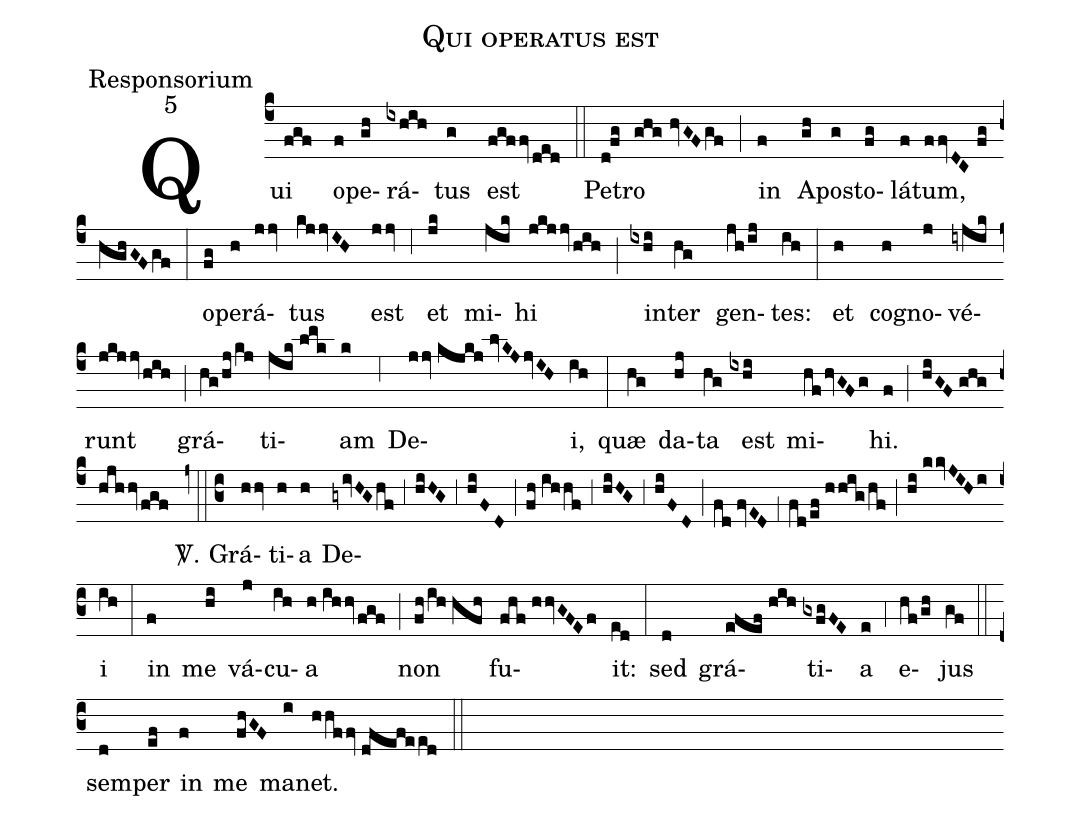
name:Qui operatus est;
office-part:Responsorium;
mode:5;
%%
(c4) Qui(fgf) o(f)pe(gh)rá(ixhih)tus(g) est(fgffv/ded) (::)
Pe(d!fg)tro(ghg//hvGF/gf) (;) in(f) A(gh)po(g)sto(fg)lá(f)tum,(ffvDC//fg/hghGFgf) (:)
o(fg)pe(h)rá(jjv)tus(kjjvIH) est(jjv) (,6) et(jk) mi(jik)hi(jkjjv/hih) (;) in(ixhi)ter(hg) gen(jh/ij)tes:(ih) (:)
et(h) co(h)gno(j)vé(iyjik)runt(jkjjv/hih) (;) grá(hg/hj/kj)ti(jik//lmk)am(k) (,6) De(jjv//kjkj//lvKJ/jvIH)i,(ih) (:)
quæ(hg) da(hj)ta(hg) est(ixhi) mi(hf/hvGFg)hi.(f) (;) (hiGF//ghg//hjhhv/fgf)
<sp>V/</sp>.(z0::c3) Grá(hhv)ti(h)a(h) De(gyivHG/hf;3hiHG;3hiFD;fh//ihhf;3hiHG;3hiFD;fd//fvED;1fd/ef//hhig/hf;hi//kkvJIHi)i(ih) (:)
in(f) me(hi) vá(j)cu(ih)a(h//ihhv/fgf) (;) non(fh/ih//hfh) fu(fhf//hhvGFEf)it:(ed) (:)
sed(d) grá(efef//hih)ti(gxfgFE)a(e) (,4) e(hf/gh)jus(gf) (::)
sem(d)per(ef) in(f) me(fhGF) ma(i)net.(hhffv//dfefeed) (::)
